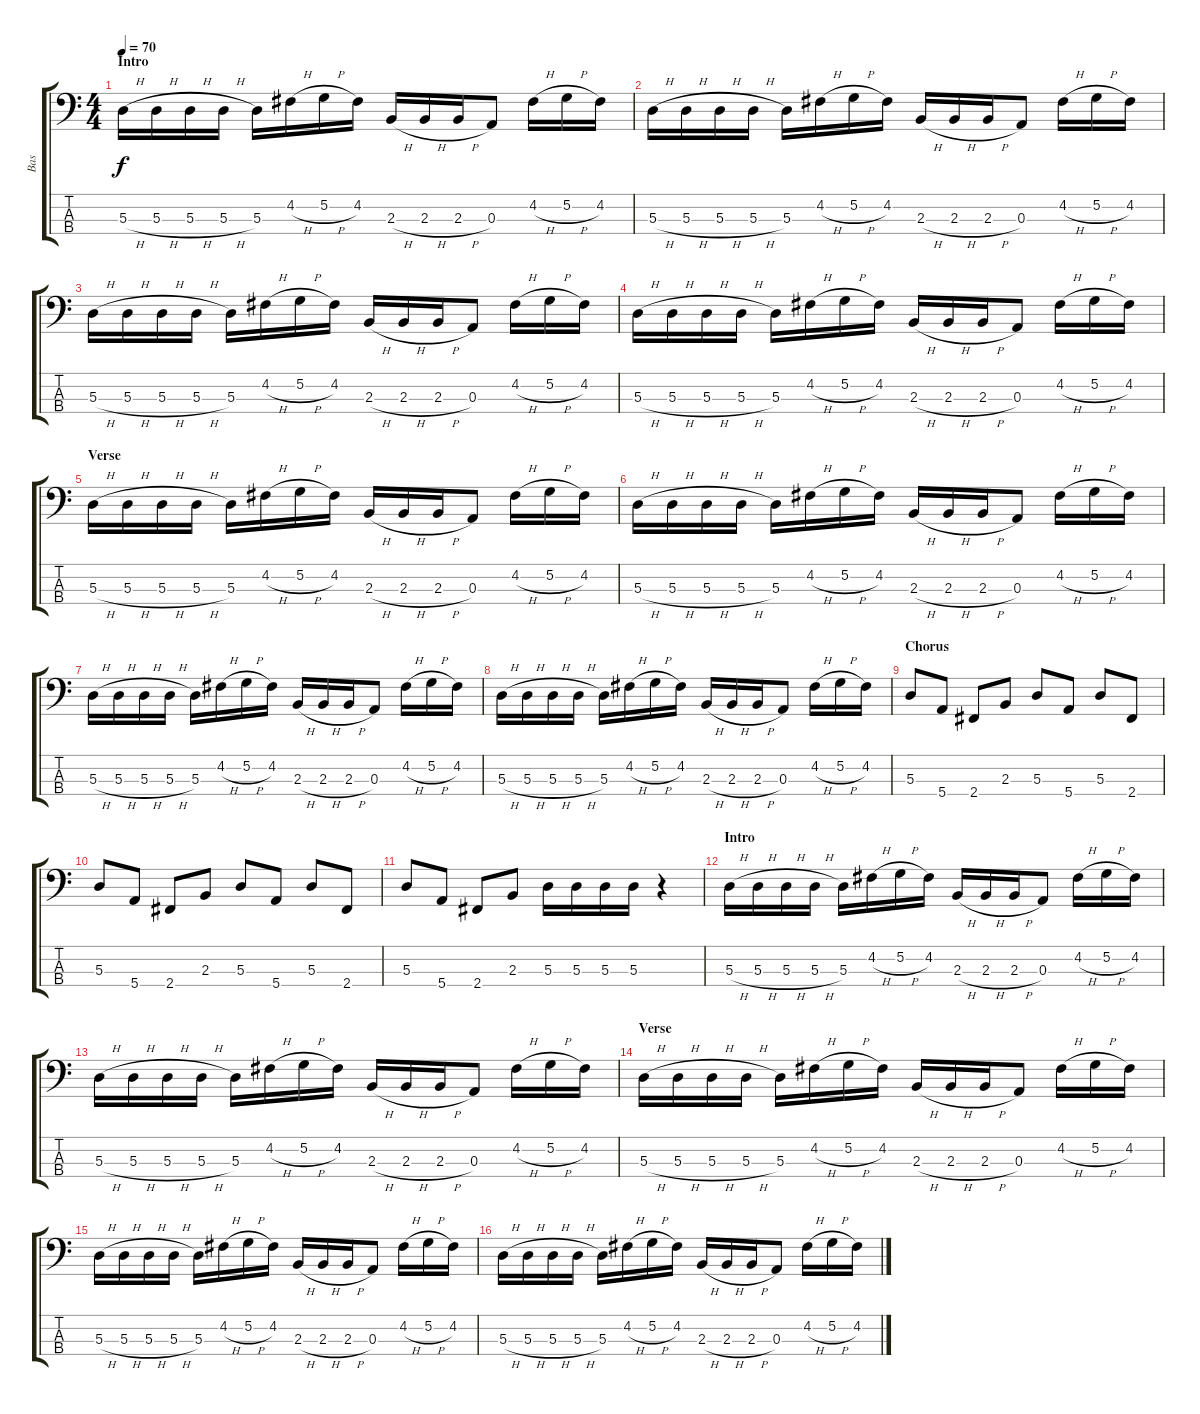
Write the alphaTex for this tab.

\track ("Bas" "Bas") {instrument electricbasspick}
\staff {score tabs}
\tuning (G2 D2 A1 E1) {hide}
\ts (4 4)
\section ("" "Intro")
\tempo 70
\clef f4
\ks c
5.3{h}.16{dy f instrument electricbasspick} 5.3{h}.16 5.3{h}.16 5.3{h}.16 5.3.16 4.2{h}.16 5.2{h}.16 4.2.16 2.3{h}.16 2.3{h}.16 2.3{h}.16 0.3.8 4.2{h}.16 5.2{h}.16 4.2.16 |
5.3{h}.16 5.3{h}.16 5.3{h}.16 5.3{h}.16 5.3.16 4.2{h}.16 5.2{h}.16 4.2.16 2.3{h}.16 2.3{h}.16 2.3{h}.16 0.3.8 4.2{h}.16 5.2{h}.16 4.2.16 |
5.3{h}.16 5.3{h}.16 5.3{h}.16 5.3{h}.16 5.3.16 4.2{h}.16 5.2{h}.16 4.2.16 2.3{h}.16 2.3{h}.16 2.3{h}.16 0.3.8 4.2{h}.16 5.2{h}.16 4.2.16 |
5.3{h}.16 5.3{h}.16 5.3{h}.16 5.3{h}.16 5.3.16 4.2{h}.16 5.2{h}.16 4.2.16 2.3{h}.16 2.3{h}.16 2.3{h}.16 0.3.8 4.2{h}.16 5.2{h}.16 4.2.16 |
\section ("" "Verse")
5.3{h}.16 5.3{h}.16 5.3{h}.16 5.3{h}.16 5.3.16 4.2{h}.16 5.2{h}.16 4.2.16 2.3{h}.16 2.3{h}.16 2.3{h}.16 0.3.8 4.2{h}.16 5.2{h}.16 4.2.16 |
5.3{h}.16 5.3{h}.16 5.3{h}.16 5.3{h}.16 5.3.16 4.2{h}.16 5.2{h}.16 4.2.16 2.3{h}.16 2.3{h}.16 2.3{h}.16 0.3.8 4.2{h}.16 5.2{h}.16 4.2.16 |
5.3{h}.16 5.3{h}.16 5.3{h}.16 5.3{h}.16 5.3.16 4.2{h}.16 5.2{h}.16 4.2.16 2.3{h}.16 2.3{h}.16 2.3{h}.16 0.3.8 4.2{h}.16 5.2{h}.16 4.2.16 |
5.3{h}.16 5.3{h}.16 5.3{h}.16 5.3{h}.16 5.3.16 4.2{h}.16 5.2{h}.16 4.2.16 2.3{h}.16 2.3{h}.16 2.3{h}.16 0.3.8 4.2{h}.16 5.2{h}.16 4.2.16 |
\section ("" "Chorus")
5.3.8 5.4.8 2.4.8 2.3.8 5.3.8 5.4.8 5.3.8 2.4.8 |
5.3.8 5.4.8 2.4.8 2.3.8 5.3.8 5.4.8 5.3.8 2.4.8 |
5.3.8 5.4.8 2.4.8 2.3.8 5.3.16 5.3.16 5.3.16 5.3.16 r.4 |
\section ("" "Intro")
5.3{h}.16 5.3{h}.16 5.3{h}.16 5.3{h}.16 5.3.16 4.2{h}.16 5.2{h}.16 4.2.16 2.3{h}.16 2.3{h}.16 2.3{h}.16 0.3.8 4.2{h}.16 5.2{h}.16 4.2.16 |
5.3{h}.16 5.3{h}.16 5.3{h}.16 5.3{h}.16 5.3.16 4.2{h}.16 5.2{h}.16 4.2.16 2.3{h}.16 2.3{h}.16 2.3{h}.16 0.3.8 4.2{h}.16 5.2{h}.16 4.2.16 |
\section ("" "Verse")
5.3{h}.16 5.3{h}.16 5.3{h}.16 5.3{h}.16 5.3.16 4.2{h}.16 5.2{h}.16 4.2.16 2.3{h}.16 2.3{h}.16 2.3{h}.16 0.3.8 4.2{h}.16 5.2{h}.16 4.2.16 |
5.3{h}.16 5.3{h}.16 5.3{h}.16 5.3{h}.16 5.3.16 4.2{h}.16 5.2{h}.16 4.2.16 2.3{h}.16 2.3{h}.16 2.3{h}.16 0.3.8 4.2{h}.16 5.2{h}.16 4.2.16 |
5.3{h}.16 5.3{h}.16 5.3{h}.16 5.3{h}.16 5.3.16 4.2{h}.16 5.2{h}.16 4.2.16 2.3{h}.16 2.3{h}.16 2.3{h}.16 0.3.8 4.2{h}.16 5.2{h}.16 4.2.16
